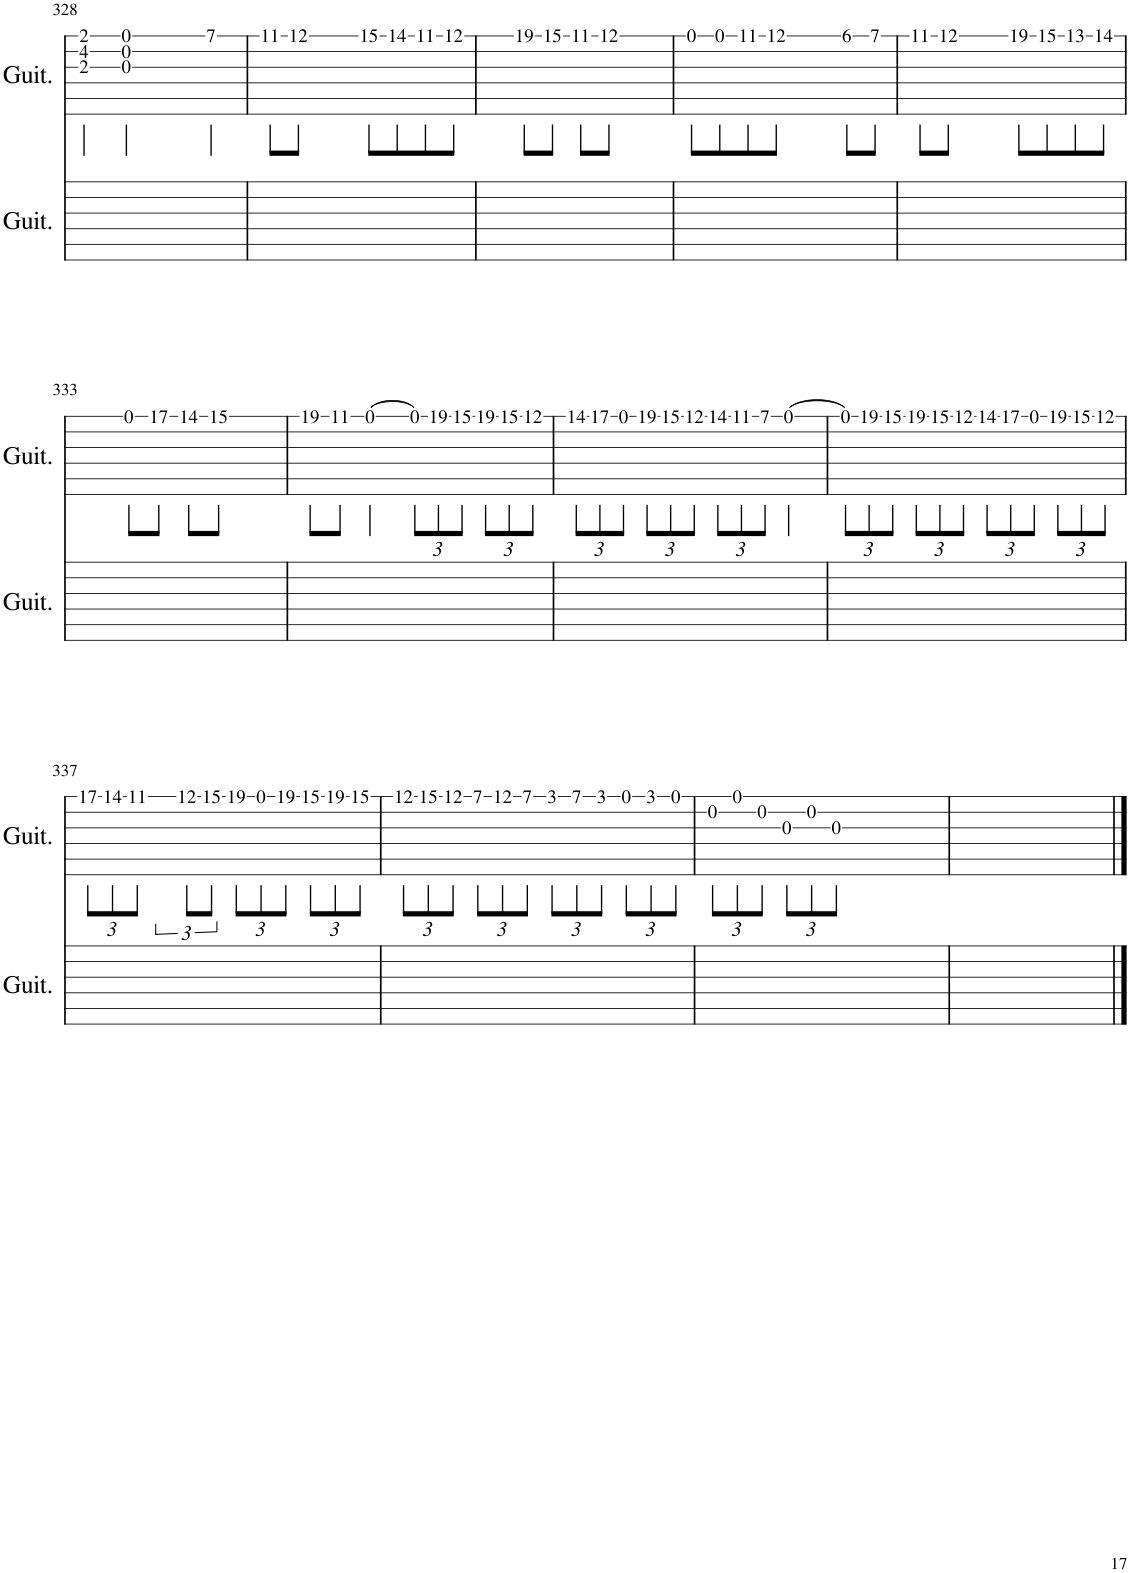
**kern	**kern
*part2	*part1
*staff2	*staff1
*I"Guitarra acústica	*I"Guitarra acústica
*I'Guit.	*I'Guit.
!!LO:PB:g=z
*clefF4	*clefG2
*k[f#]	*k[f#]
*M4/4	*M4/4
=328	=328
4r	4A\ 4d#X\ 4f#\
2r	4G\ 4B\ 4e\
.	4r
4r	4b\
=329	=329
4r	8dd#X\L
.	8ee\J
2r	4r
.	8gg\L
.	8ff#\
4r	8dd#X\
.	8ee\J
=330	=330
4r	4r
2r	8bb\L
.	8gg\J
.	8dd#X\L
.	8ee\J
4r	4r
=331	=331
4r	8ddd#X\L
.	8eee\
2r	8dd#X\
.	8ee\J
.	4r
4r	8a#X\L
.	8b\J
=332	=332
4r	8dd#X\L
.	8ee\J
2r	4r
.	8bb\L
.	8gg\
4r	8ee#X\
.	8ff#\J
!!LO:LB:g=z
=333	=333
4r	4r
2r	8ccc\L
.	8aa\J
.	8ff#\L
.	8gg\J
4r	4r
=334	=334
4r	8bb\L
.	8dd#X\J
2r	[4eee\
*	*Xbrackettup
.	12eee\L]
.	12bb\
.	12gg\J
4r	12bb\L
.	12gg\
.	12ee\J
=335	=335
4r	12ff#\L
.	12aa\
.	12ccc\J
2r	12bb\L
.	12gg\
.	12ee\J
.	12ff#\L
.	12dd#X\
.	12b\J
4r	[4eee\
=336	=336
4r	12eee\L]
.	12bb\
.	12gg\J
2r	12bb\L
.	12gg\
.	12ee\J
.	12ff#\L
.	12aa\
.	12ccc\J
4r	12bb\L
.	12gg\
.	12ee\J
!!LO:LB:g=z
=337	=337
4r	12aa\L
.	12ff#\
.	12dd#X\J
*	*brackettup
2r	12r
.	12ee\L
.	12gg\J
*	*Xbrackettup
.	12bb\L
.	12eee\
.	12bb\J
4r	12gg\L
.	12bb\
.	12gg\J
=338	=338
4r	12ee\L
.	12gg\
.	12ee\J
2r	12b\L
.	12ee\
.	12b\J
.	12g\L
.	12b\
.	12g\J
4r	12e\L
.	12g\
.	12e\J
=339	=339
4r	12B\L
.	12e\
.	12B\J
2r	12G\L
.	12B\
.	12G\J
.	4r
4r	4r
=340	=340
*^	*^
4r	4ryy	4r	4ryy
4r	4r	4r	4r
2r	2r	2r	2r
*v	*v	*	*
*	*v	*v
==	==
*-	*-
